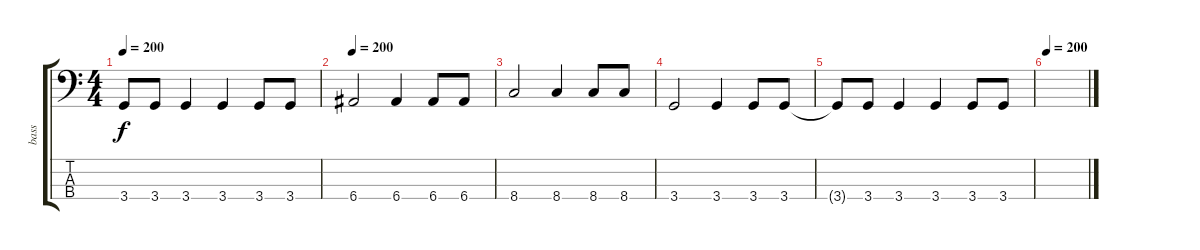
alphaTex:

\track ("bass" "bass") {instrument electricbasspick}
\staff {score tabs}
\tuning (G2 D2 A1 E1) {hide}
\ts (4 4)
\tempo 200
\clef f4
\ks c
3.4{t}.8{dy f} 3.4.8 3.4.4 3.4.4 3.4.8 3.4.8 |
\tempo 200
6.4.2 6.4.4 6.4.8 6.4.8 |
8.4.2 8.4.4 8.4.8 8.4.8 |
3.4.2 3.4.4 3.4.8 3.4.8 |
3.4{t}.8 3.4.8 3.4.4 3.4.4 3.4.8 3.4.8 |
\tempo 200
